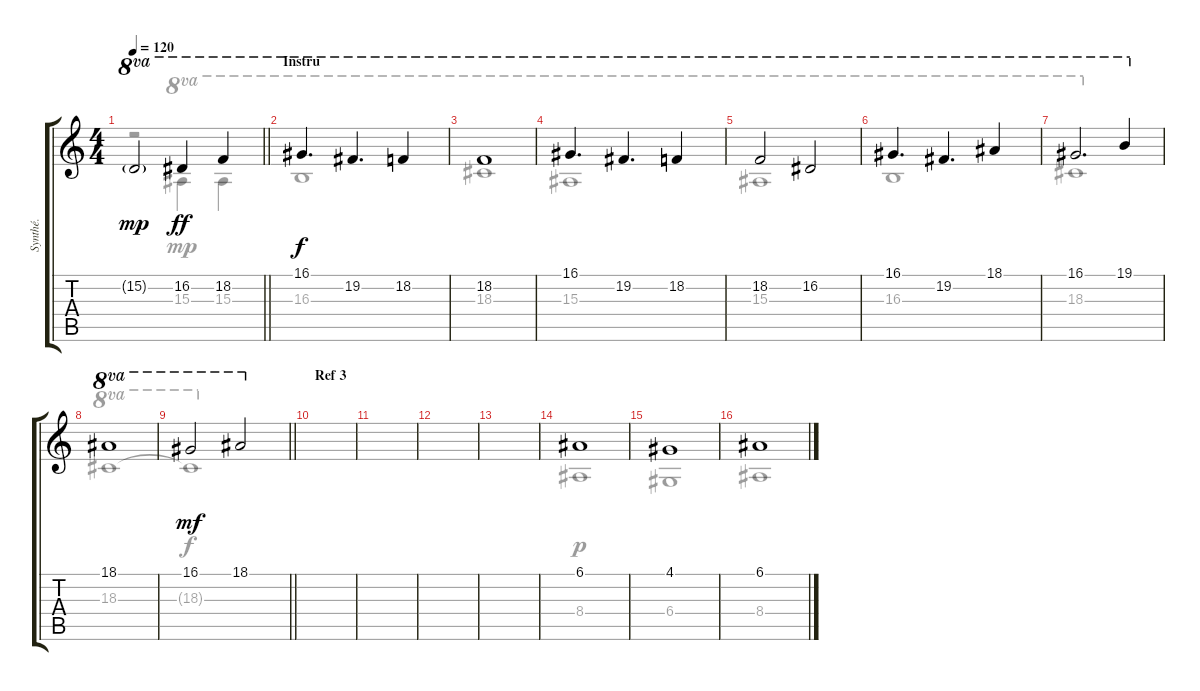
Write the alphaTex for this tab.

\track ("Synthé." "Synthé.") {instrument pad2warm}
\staff {score tabs}
\tuning (E4 B3 G3 D3 A2 E2) {hide}
\voice
\ts (4 4)
\tempo 120
\clef g2
\barLineRight lightlight
\ks c
15.2{g}.2{ot 8va dy mp} 16.2.4{ot 8va dy ff} 18.2.4{ot 8va} |
\section ("" "Instru")
16.1.4{d ot 8va dy f} 19.2.4{d ot 8va} 18.2.4{ot 8va} |
18.2.1{ot 8va} |
16.1.4{d ot 8va} 19.2.4{d ot 8va} 18.2.4{ot 8va} |
18.2.2{ot 8va} 16.2.2{ot 8va} |
16.1.4{d ot 8va} 19.2.4{d ot 8va} 18.1.4{ot 8va} |
16.1.2{d ot 8va} 19.1.4{ot 8va} |
18.1.1{ot 8va} |
\barLineRight lightlight
16.1.2{ot 8va dy mf} 18.1.2{ot 8va} |
\section ("" "Ref 3")
|
|
|
|
6.1.1 |
4.1.1 |
6.1.1
\voice
\clef g2
\ottava regular
\simile none
\barLineRight lightlight
\ks c
r.2{dy f} 15.3.4{ot 8va dy mp} 15.3.4{ot 8va} |
16.3.1{ot 8va} |
18.3.1{ot 8va} |
15.3.1{ot 8va} |
15.3.1{ot 8va} |
16.3.1{ot 8va} |
18.3.1{ot 8va} |
18.3.1{ot 8va} |
\barLineRight lightlight
18.3{t}.1{ot 8va dy f} |
|
|
|
|
8.4.1{dy p} |
6.4.1 |
8.4.1
